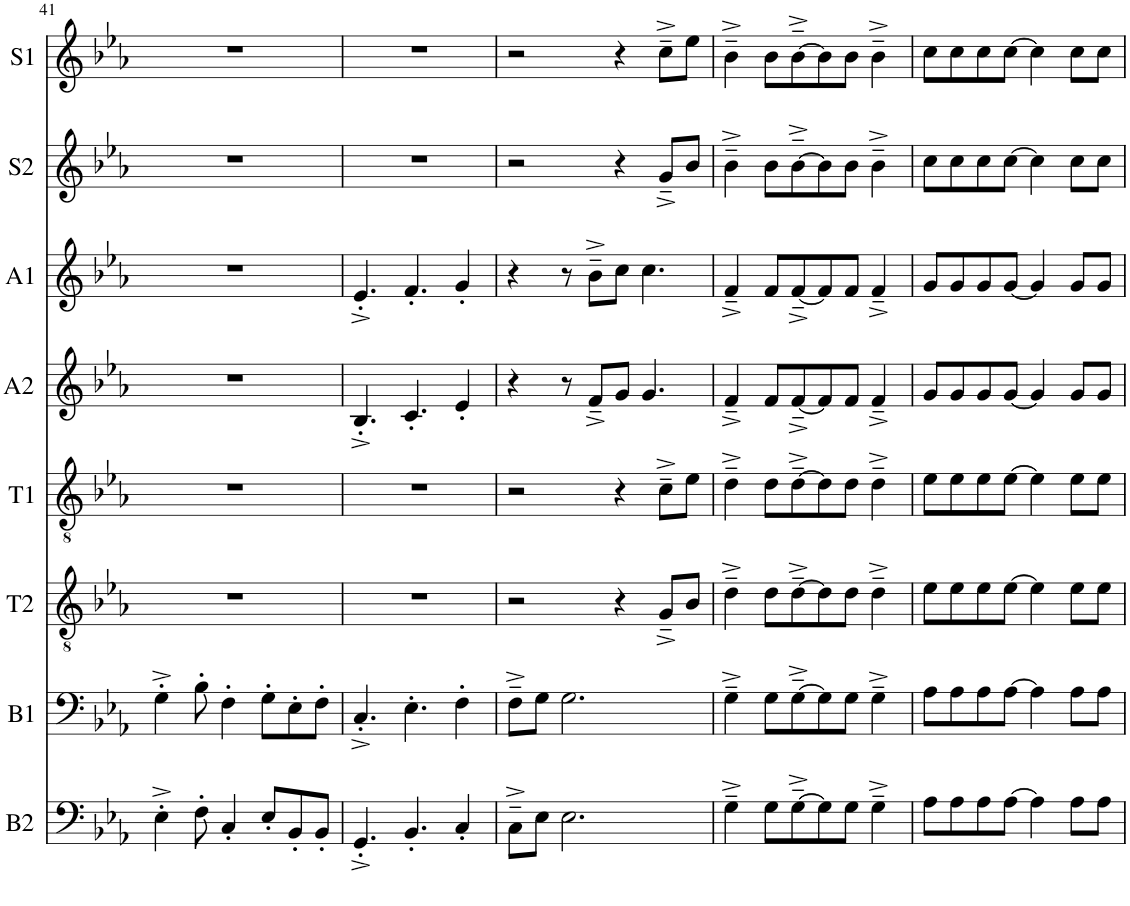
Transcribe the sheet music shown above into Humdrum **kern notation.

**kern	**kern	**kern	**kern	**kern	**kern	**kern	**kern
*part8	*part7	*part6	*part5	*part4	*part3	*part2	*part1
*staff8	*staff7	*staff6	*staff5	*staff4	*staff3	*staff2	*staff1
*I"Bass 2	*I"Bass 1	*I"Tenor 2	*I"Tenor 1	*I"Alto 2	*I"Alto 1	*I"Soprano 2	*I"Soprano 1
*I'B2	*I'B1	*I'T2	*I'T1	*I'A2	*I'A1	*I'S2	*I'S1
!!LO:PB:g=z
*clefF4	*clefF4	*clefGv2	*clefGv2	*clefG2	*clefG2	*clefG2	*clefG2
*k[b-e-a-]	*k[b-e-a-]	*k[b-e-a-]	*k[b-e-a-]	*k[b-e-a-]	*k[b-e-a-]	*k[b-e-a-]	*k[b-e-a-]
*M8/8	*M8/8	*M8/8	*M8/8	*M8/8	*M8/8	*M8/8	*M8/8
=41	=41	=41	=41	=41	=41	=41	=41
4E-'^\	4G'^\	1r	1r	1r	1r	1r	1r
8F'\	8B-'\	.	.	.	.	.	.
4C'/	4F'\	.	.	.	.	.	.
8E-'/L	8G'\L	.	.	.	.	.	.
8BB-'/	8E-'\	.	.	.	.	.	.
8BB-'/J	8F'\J	.	.	.	.	.	.
=42	=42	=42	=42	=42	=42	=42	=42
4.GG'^/	4.C'^/	1r	1r	4.B-'^/	4.e-'^/	1r	1r
4.BB-'/	4.E-'\	.	.	4.c'/	4.f'/	.	.
4C'/	4F'\	.	.	4e-'/	4g'/	.	.
=43	=43	=43	=43	=43	=43	=43	=43
8C~^\L	8F~^\L	2r	2r	4r	4r	2r	2r
8E-\J	8G\J	.	.	.	.	.	.
2.E-\	2.G\	.	.	8r	8r	.	.
.	.	.	.	8f~^/L	8b-~^\L	.	.
.	.	4r	4r	8g/J	8cc\J	4r	4r
.	.	.	.	4.g/	4.cc\	.	.
.	.	8G~^/L	8c~^\L	.	.	8g~^/L	8cc~^\L
.	.	8B-/J	8e-\J	.	.	8b-/J	8ee-\J
=44	=44	=44	=44	=44	=44	=44	=44
4G~^\	4G~^\	4d~^\	4d~^\	4f~^/	4f~^/	4b-~^\	4b-~^\
8G\L	8G\L	8d\L	8d\L	8f/L	8f/L	8b-\L	8b-\L
[8G~^\	[8G~^\	[8d~^\	[8d~^\	[8f~^/	[8f~^/	[8b-~^\	[8b-~^\
8G\]	8G\]	8d\]	8d\]	8f/]	8f/]	8b-\]	8b-\]
8G\J	8G\J	8d\J	8d\J	8f/J	8f/J	8b-\J	8b-\J
4G~^\	4G~^\	4d~^\	4d~^\	4f~^/	4f~^/	4b-~^\	4b-~^\
=45	=45	=45	=45	=45	=45	=45	=45
8A-\L	8A-\L	8e-\L	8e-\L	8g/L	8g/L	8cc\L	8cc\L
8A-\	8A-\	8e-\	8e-\	8g/	8g/	8cc\	8cc\
8A-\	8A-\	8e-\	8e-\	8g/	8g/	8cc\	8cc\
[8A-\J	[8A-\J	[8e-\J	[8e-\J	[8g/J	[8g/J	[8cc\J	[8cc\J
4A-\]	4A-\]	4e-\]	4e-\]	4g/]	4g/]	4cc\]	4cc\]
8A-\L	8A-\L	8e-\L	8e-\L	8g/L	8g/L	8cc\L	8cc\L
8A-\J	8A-\J	8e-\J	8e-\J	8g/J	8g/J	8cc\J	8cc\J
=	=	=	=	=	=	=	=
*-	*-	*-	*-	*-	*-	*-	*-
